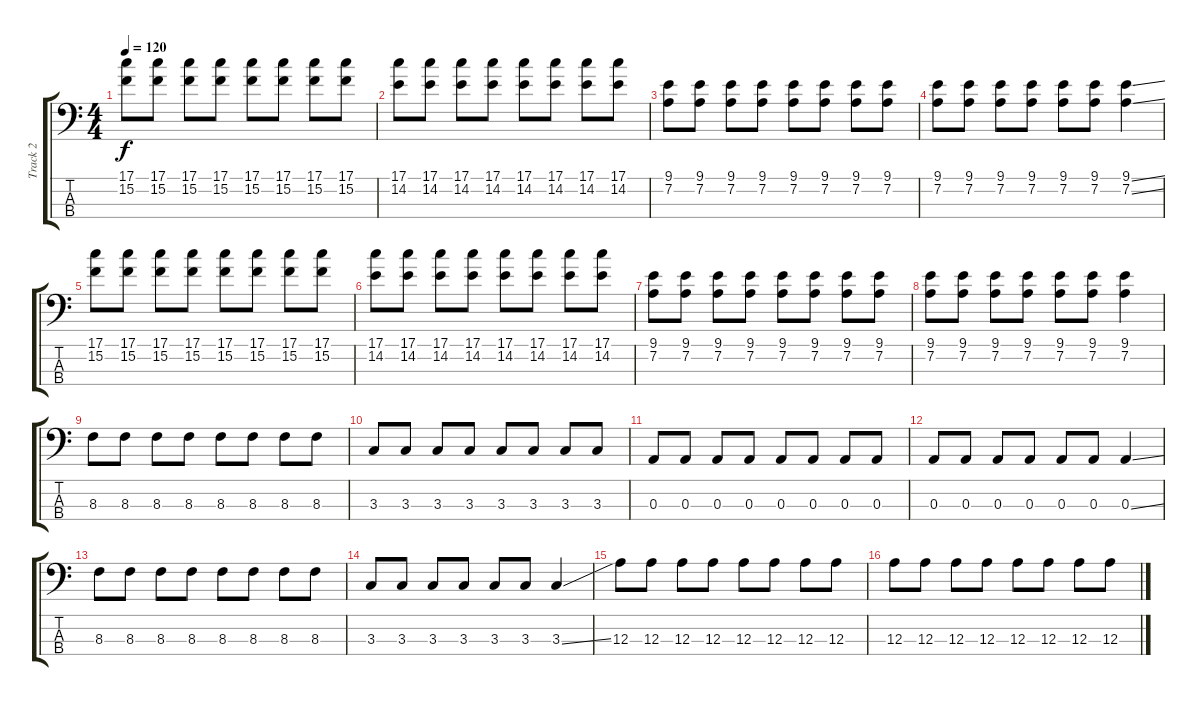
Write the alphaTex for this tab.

\track ("Track 2" "Track 2") {instrument electricbassfinger}
\staff {score tabs}
\tuning (G2 D2 A1 E1) {hide}
\ts (4 4)
\tempo 120
\clef f4
\ks c
(17.1 15.2).8{dy f instrument electricbassfinger} (17.1 15.2).8 (17.1 15.2).8 (17.1 15.2).8 (17.1 15.2).8 (17.1 15.2).8 (17.1 15.2).8 (17.1 15.2).8 |
(17.1 14.2).8 (17.1 14.2).8 (17.1 14.2).8 (17.1 14.2).8 (17.1 14.2).8 (17.1 14.2).8 (17.1 14.2).8 (17.1 14.2).8 |
(9.1 7.2).8 (9.1 7.2).8 (9.1 7.2).8 (9.1 7.2).8 (9.1 7.2).8 (9.1 7.2).8 (9.1 7.2).8 (9.1 7.2).8 |
(9.1 7.2).8 (9.1 7.2).8 (9.1 7.2).8 (9.1 7.2).8 (9.1 7.2).8 (9.1 7.2).8 (9.1{ss} 7.2{ss}).4 |
(17.1 15.2).8 (17.1 15.2).8 (17.1 15.2).8 (17.1 15.2).8 (17.1 15.2).8 (17.1 15.2).8 (17.1 15.2).8 (17.1 15.2).8 |
(17.1 14.2).8 (17.1 14.2).8 (17.1 14.2).8 (17.1 14.2).8 (17.1 14.2).8 (17.1 14.2).8 (17.1 14.2).8 (17.1 14.2).8 |
(9.1 7.2).8 (9.1 7.2).8 (9.1 7.2).8 (9.1 7.2).8 (9.1 7.2).8 (9.1 7.2).8 (9.1 7.2).8 (9.1 7.2).8 |
(9.1 7.2).8 (9.1 7.2).8 (9.1 7.2).8 (9.1 7.2).8 (9.1 7.2).8 (9.1 7.2).8 (9.1 7.2).4 |
8.3.8 8.3.8 8.3.8 8.3.8 8.3.8 8.3.8 8.3.8 8.3.8 |
3.3.8 3.3.8 3.3.8 3.3.8 3.3.8 3.3.8 3.3.8 3.3.8 |
0.3.8 0.3.8 0.3.8 0.3.8 0.3.8 0.3.8 0.3.8 0.3.8 |
0.3.8 0.3.8 0.3.8 0.3.8 0.3.8 0.3.8 0.3{ss}.4 |
8.3.8 8.3.8 8.3.8 8.3.8 8.3.8 8.3.8 8.3.8 8.3.8 |
3.3.8 3.3.8 3.3.8 3.3.8 3.3.8 3.3.8 3.3{ss}.4 |
12.3.8 12.3.8 12.3.8 12.3.8 12.3.8 12.3.8 12.3.8 12.3.8 |
12.3.8 12.3.8 12.3.8 12.3.8 12.3.8 12.3.8 12.3.8 12.3.8
